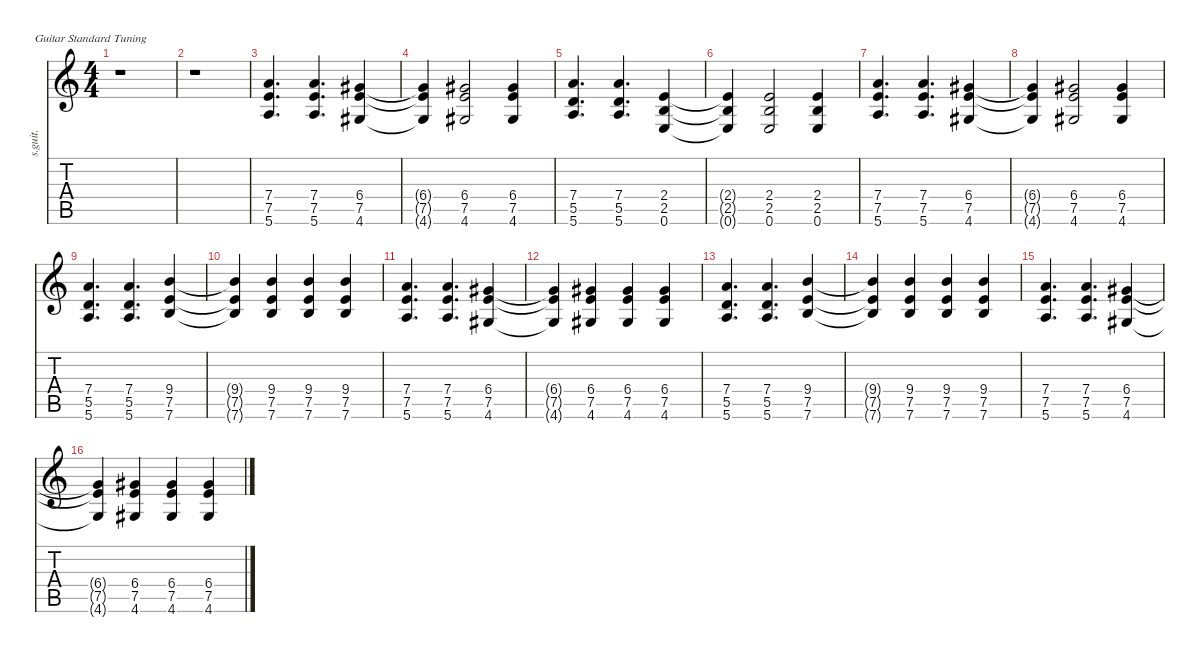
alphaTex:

\defaultSystemsLayout 4
\hideDynamics
\bracketExtendMode nobrackets
\track ("" "s.guit.") {instrument distortionguitar}
\staff {score tabs}
\tuning (E4 B3 G3 D3 A2 E2)
\ts (4 4)
\beaming (8 2 2 2 2)
\tempo (190 hide)
\clef g2
\ks c
r.1{dy f instrument distortionguitar} |
r.1 |
(7.4 7.5 5.6).4{d} (7.4 7.5 5.6).4{d} (6.4{acc #} 7.5 4.6{acc #}).4 |
(6.4{t acc #} 7.5{t} 4.6{t acc #}).4 (6.4{acc #} 7.5 4.6{acc #}).2 (6.4{acc #} 7.5 4.6{acc #}).4 |
(7.4 5.5 5.6).4{d} (7.4 5.5 5.6).4{d} (2.4 2.5 0.6).4 |
(2.4{t} 2.5{t} 0.6{t}).4 (2.4 2.5 0.6).2 (2.4 2.5 0.6).4 |
(7.4 7.5 5.6).4{d} (7.4 7.5 5.6).4{d} (6.4{acc #} 7.5 4.6{acc #}).4 |
(6.4{t acc #} 7.5{t} 4.6{t acc #}).4 (6.4{acc #} 7.5 4.6{acc #}).2 (6.4{acc #} 7.5 4.6{acc #}).4 |
(7.4 5.5 5.6).4{d} (7.4 5.5 5.6).4{d} (9.4 7.5 7.6).4 |
(9.4{t} 7.5{t} 7.6{t}).4 (9.4 7.5 7.6).4 (9.4 7.5 7.6).4 (9.4 7.5 7.6).4 |
(7.4 7.5 5.6).4{d} (7.4 7.5 5.6).4{d} (6.4{acc #} 7.5 4.6{acc #}).4 |
(6.4{t acc #} 7.5{t} 4.6{t acc #}).4 (6.4{acc #} 7.5 4.6{acc #}).4 (6.4{acc #} 7.5 4.6{acc #}).4 (6.4{acc #} 7.5 4.6{acc #}).4 |
(7.4 5.5 5.6).4{d} (7.4 5.5 5.6).4{d} (9.4 7.5 7.6).4 |
(9.4{t} 7.5{t} 7.6{t}).4 (9.4 7.5 7.6).4 (9.4 7.5 7.6).4 (9.4 7.5 7.6).4 |
(7.4 7.5 5.6).4{d} (7.4 7.5 5.6).4{d} (6.4{acc #} 7.5 4.6{acc #}).4 |
(6.4{t acc #} 7.5{t} 4.6{t acc #}).4 (6.4{acc #} 7.5 4.6{acc #}).4 (6.4{acc #} 7.5 4.6{acc #}).4 (6.4{acc #} 7.5 4.6{acc #}).4
